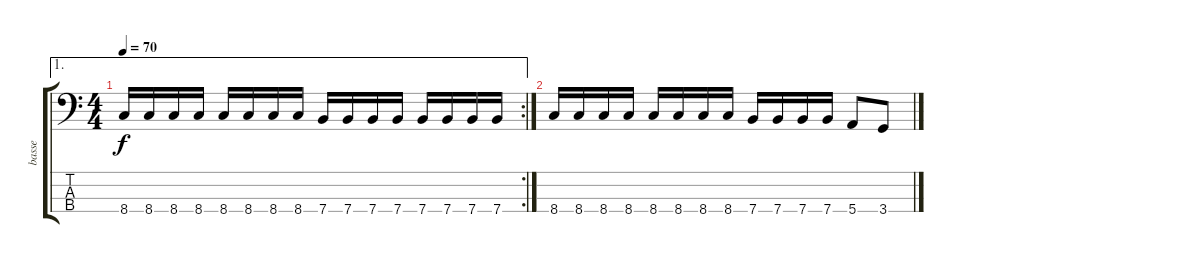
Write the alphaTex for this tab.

\track ("basse" "basse") {instrument synthbass2}
\staff {score tabs}
\tuning (G2 D2 A1 E1) {hide}
\ae 1
\rc 2
\ts (4 4)
\tempo 70
\clef f4
\ks c
8.4.16{dy f} 8.4.16 8.4.16 8.4.16 8.4.16 8.4.16 8.4.16 8.4.16 7.4.16 7.4.16 7.4.16 7.4.16 7.4.16 7.4.16 7.4.16 7.4.16 |
8.4.16 8.4.16 8.4.16 8.4.16 8.4.16 8.4.16 8.4.16 8.4.16 7.4.16 7.4.16 7.4.16 7.4.16 5.4.8 3.4.8
